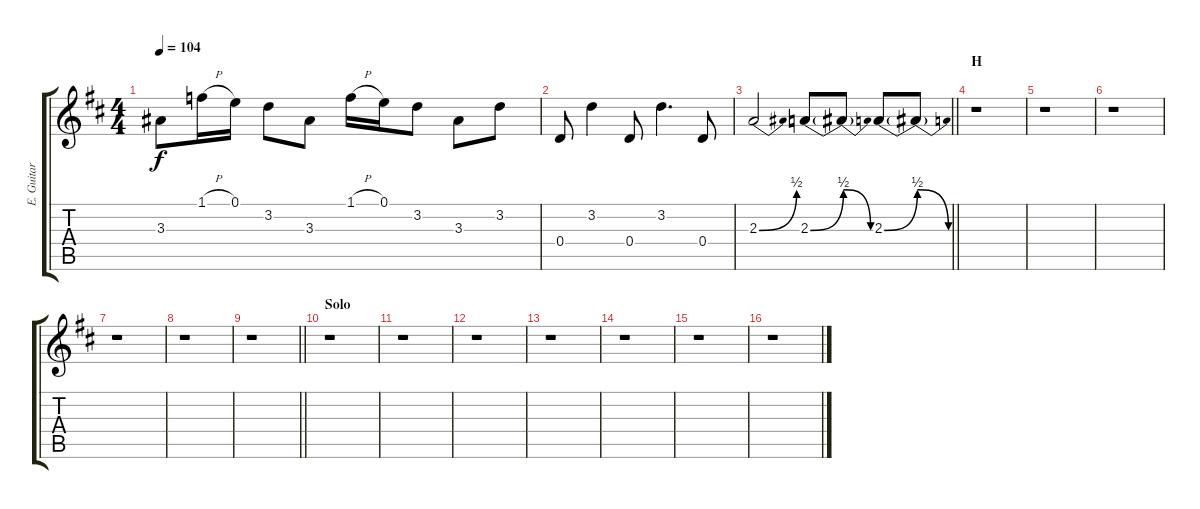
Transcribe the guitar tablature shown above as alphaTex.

\track ("E. Guitar IV" "E. Guitar ") {instrument overdrivenguitar}
\staff {score tabs}
\tuning (E4 B3 G3 D3 A2 E2) {hide}
\ts (4 4)
\tempo 104
\clef g2
\ks d
3.3.8{dy f} 1.1{h}.16 0.1.16 3.2.8 3.3.8 1.1{h}.16 0.1.16 3.2.8 3.3.8 3.2.8 |
0.4.8 3.2.4 0.4.8 3.2.4{d} 0.4.8 |
\barLineRight lightlight
2.3{be (bend 0 0 60 2)}.2 2.3{be (bend 0 0 60 2)}.8 2.3{be (release 0 2 60 0) t}.8 2.3{be (bend 0 0 60 2)}.8 2.3{be (release 0 2 60 0) t}.8 |
\section ("" "H")
r.1 |
r.1 |
r.1 |
r.1 |
r.1 |
\barLineRight lightlight
r.1 |
\section ("" "Solo")
r.1 |
r.1 |
r.1 |
r.1 |
r.1 |
r.1 |
r.1
